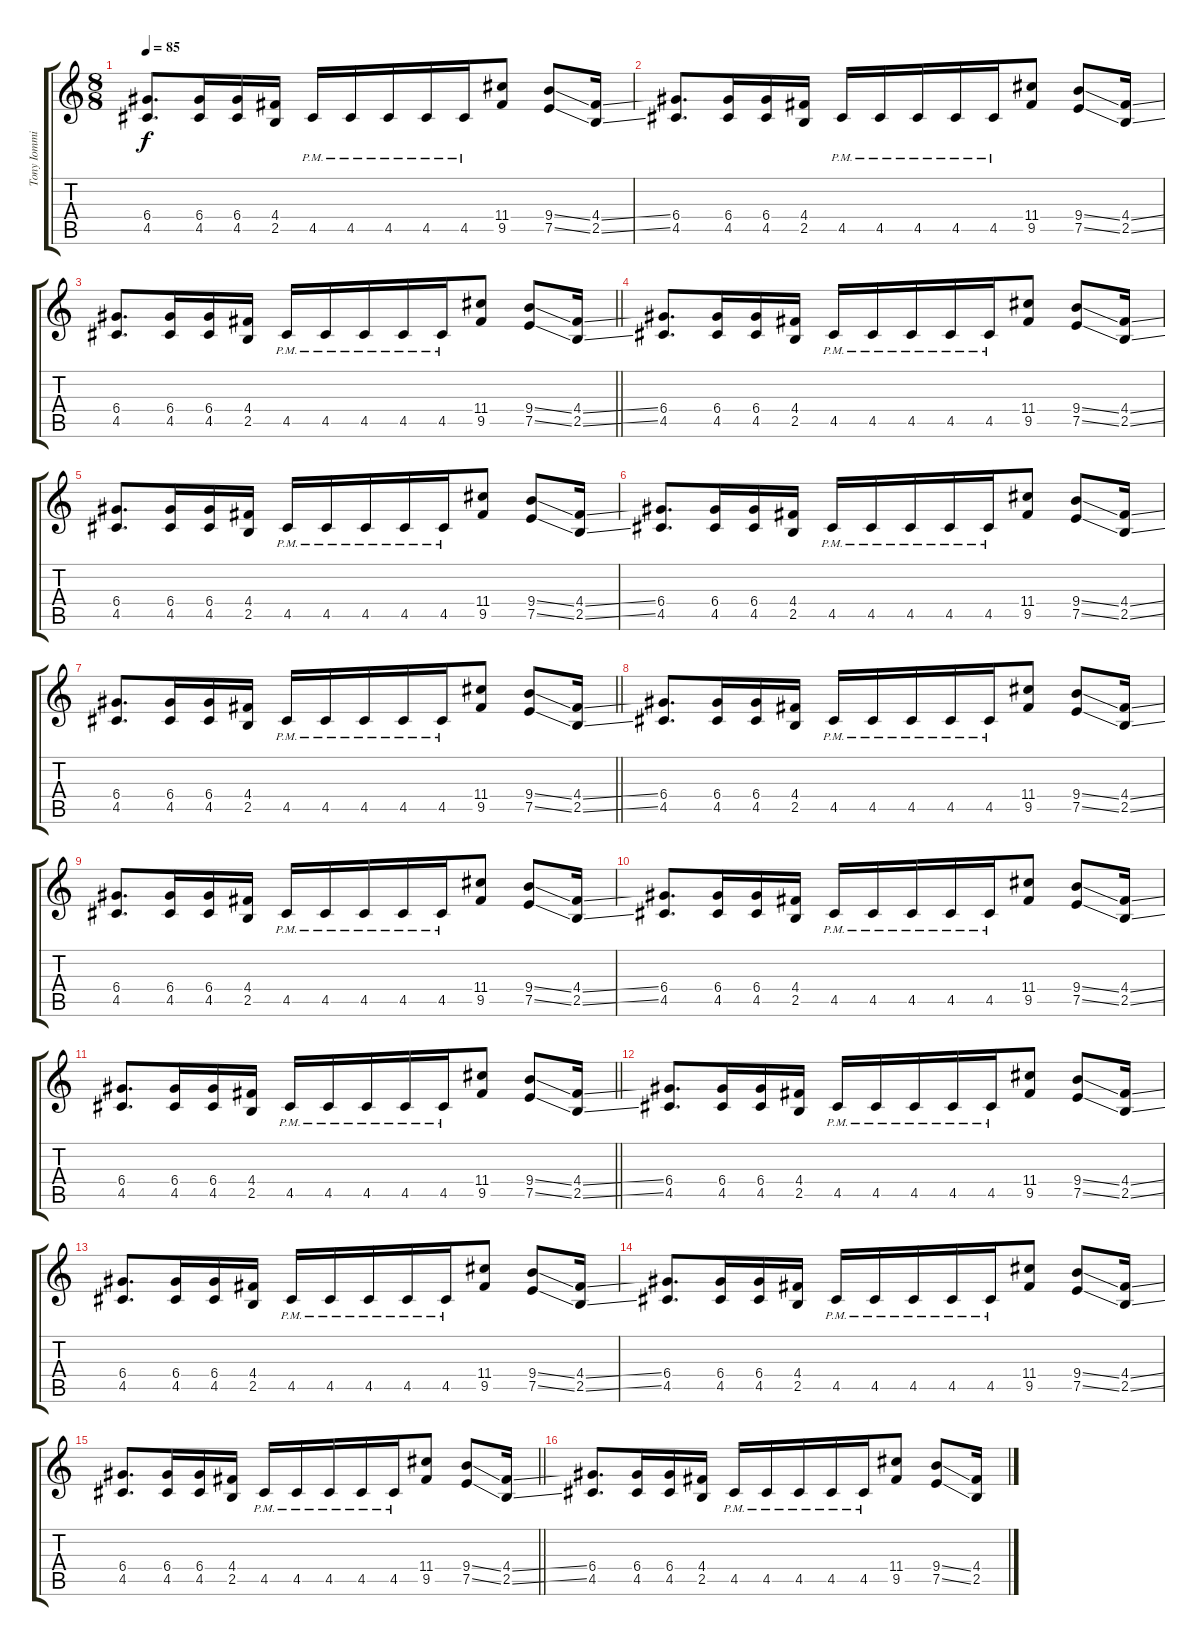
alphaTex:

\track ("Tony Iommi (Guitar)" "Tony Iommi") {instrument distortionguitar}
\staff {score tabs}
\tuning (E4 B3 G3 D3 A2 E2) {hide}
\ts (8 8)
\tempo 85
\clef g2
\ks c
(6.4 4.5).8{d dy f} (6.4 4.5).16 (6.4 4.5).16 (4.4 2.5).16 4.5{pm}.16 4.5{pm}.16 4.5{pm}.16 4.5{pm}.16 4.5{pm}.16 (11.4 9.5).8 (9.4{ss} 7.5{ss}).8 (4.4{ss} 2.5{ss}).16 |
(6.4 4.5).8{d} (6.4 4.5).16 (6.4 4.5).16 (4.4 2.5).16 4.5{pm}.16 4.5{pm}.16 4.5{pm}.16 4.5{pm}.16 4.5{pm}.16 (11.4 9.5).8 (9.4{ss} 7.5{ss}).8 (4.4{ss} 2.5{ss}).16 |
\barLineRight lightlight
(6.4 4.5).8{d} (6.4 4.5).16 (6.4 4.5).16 (4.4 2.5).16 4.5{pm}.16 4.5{pm}.16 4.5{pm}.16 4.5{pm}.16 4.5{pm}.16 (11.4 9.5).8 (9.4{ss} 7.5{ss}).8 (4.4{ss} 2.5{ss}).16 |
(6.4 4.5).8{d} (6.4 4.5).16 (6.4 4.5).16 (4.4 2.5).16 4.5{pm}.16 4.5{pm}.16 4.5{pm}.16 4.5{pm}.16 4.5{pm}.16 (11.4 9.5).8 (9.4{ss} 7.5{ss}).8 (4.4{ss} 2.5{ss}).16 |
(6.4 4.5).8{d} (6.4 4.5).16 (6.4 4.5).16 (4.4 2.5).16 4.5{pm}.16 4.5{pm}.16 4.5{pm}.16 4.5{pm}.16 4.5{pm}.16 (11.4 9.5).8 (9.4{ss} 7.5{ss}).8 (4.4{ss} 2.5{ss}).16 |
(6.4 4.5).8{d} (6.4 4.5).16 (6.4 4.5).16 (4.4 2.5).16 4.5{pm}.16 4.5{pm}.16 4.5{pm}.16 4.5{pm}.16 4.5{pm}.16 (11.4 9.5).8 (9.4{ss} 7.5{ss}).8 (4.4{ss} 2.5{ss}).16 |
\barLineRight lightlight
(6.4 4.5).8{d} (6.4 4.5).16 (6.4 4.5).16 (4.4 2.5).16 4.5{pm}.16 4.5{pm}.16 4.5{pm}.16 4.5{pm}.16 4.5{pm}.16 (11.4 9.5).8 (9.4{ss} 7.5{ss}).8 (4.4{ss} 2.5{ss}).16 |
(6.4 4.5).8{d} (6.4 4.5).16 (6.4 4.5).16 (4.4 2.5).16 4.5{pm}.16 4.5{pm}.16 4.5{pm}.16 4.5{pm}.16 4.5{pm}.16 (11.4 9.5).8 (9.4{ss} 7.5{ss}).8 (4.4{ss} 2.5{ss}).16 |
(6.4 4.5).8{d} (6.4 4.5).16 (6.4 4.5).16 (4.4 2.5).16 4.5{pm}.16 4.5{pm}.16 4.5{pm}.16 4.5{pm}.16 4.5{pm}.16 (11.4 9.5).8 (9.4{ss} 7.5{ss}).8 (4.4{ss} 2.5{ss}).16 |
(6.4 4.5).8{d} (6.4 4.5).16 (6.4 4.5).16 (4.4 2.5).16 4.5{pm}.16 4.5{pm}.16 4.5{pm}.16 4.5{pm}.16 4.5{pm}.16 (11.4 9.5).8 (9.4{ss} 7.5{ss}).8 (4.4{ss} 2.5{ss}).16 |
\barLineRight lightlight
(6.4 4.5).8{d} (6.4 4.5).16 (6.4 4.5).16 (4.4 2.5).16 4.5{pm}.16 4.5{pm}.16 4.5{pm}.16 4.5{pm}.16 4.5{pm}.16 (11.4 9.5).8 (9.4{ss} 7.5{ss}).8 (4.4{ss} 2.5{ss}).16 |
(6.4 4.5).8{d} (6.4 4.5).16 (6.4 4.5).16 (4.4 2.5).16 4.5{pm}.16 4.5{pm}.16 4.5{pm}.16 4.5{pm}.16 4.5{pm}.16 (11.4 9.5).8 (9.4{ss} 7.5{ss}).8 (4.4{ss} 2.5{ss}).16 |
(6.4 4.5).8{d} (6.4 4.5).16 (6.4 4.5).16 (4.4 2.5).16 4.5{pm}.16 4.5{pm}.16 4.5{pm}.16 4.5{pm}.16 4.5{pm}.16 (11.4 9.5).8 (9.4{ss} 7.5{ss}).8 (4.4{ss} 2.5{ss}).16 |
(6.4 4.5).8{d} (6.4 4.5).16 (6.4 4.5).16 (4.4 2.5).16 4.5{pm}.16 4.5{pm}.16 4.5{pm}.16 4.5{pm}.16 4.5{pm}.16 (11.4 9.5).8 (9.4{ss} 7.5{ss}).8 (4.4{ss} 2.5{ss}).16 |
\barLineRight lightlight
(6.4 4.5).8{d} (6.4 4.5).16 (6.4 4.5).16 (4.4 2.5).16 4.5{pm}.16 4.5{pm}.16 4.5{pm}.16 4.5{pm}.16 4.5{pm}.16 (11.4 9.5).8 (9.4{ss} 7.5{ss}).8 (4.4{ss} 2.5{ss}).16 |
(6.4 4.5).8{d} (6.4 4.5).16 (6.4 4.5).16 (4.4 2.5).16 4.5{pm}.16 4.5{pm}.16 4.5{pm}.16 4.5{pm}.16 4.5{pm}.16 (11.4 9.5).8 (9.4{ss} 7.5{ss}).8 (4.4{ss} 2.5{ss}).16
